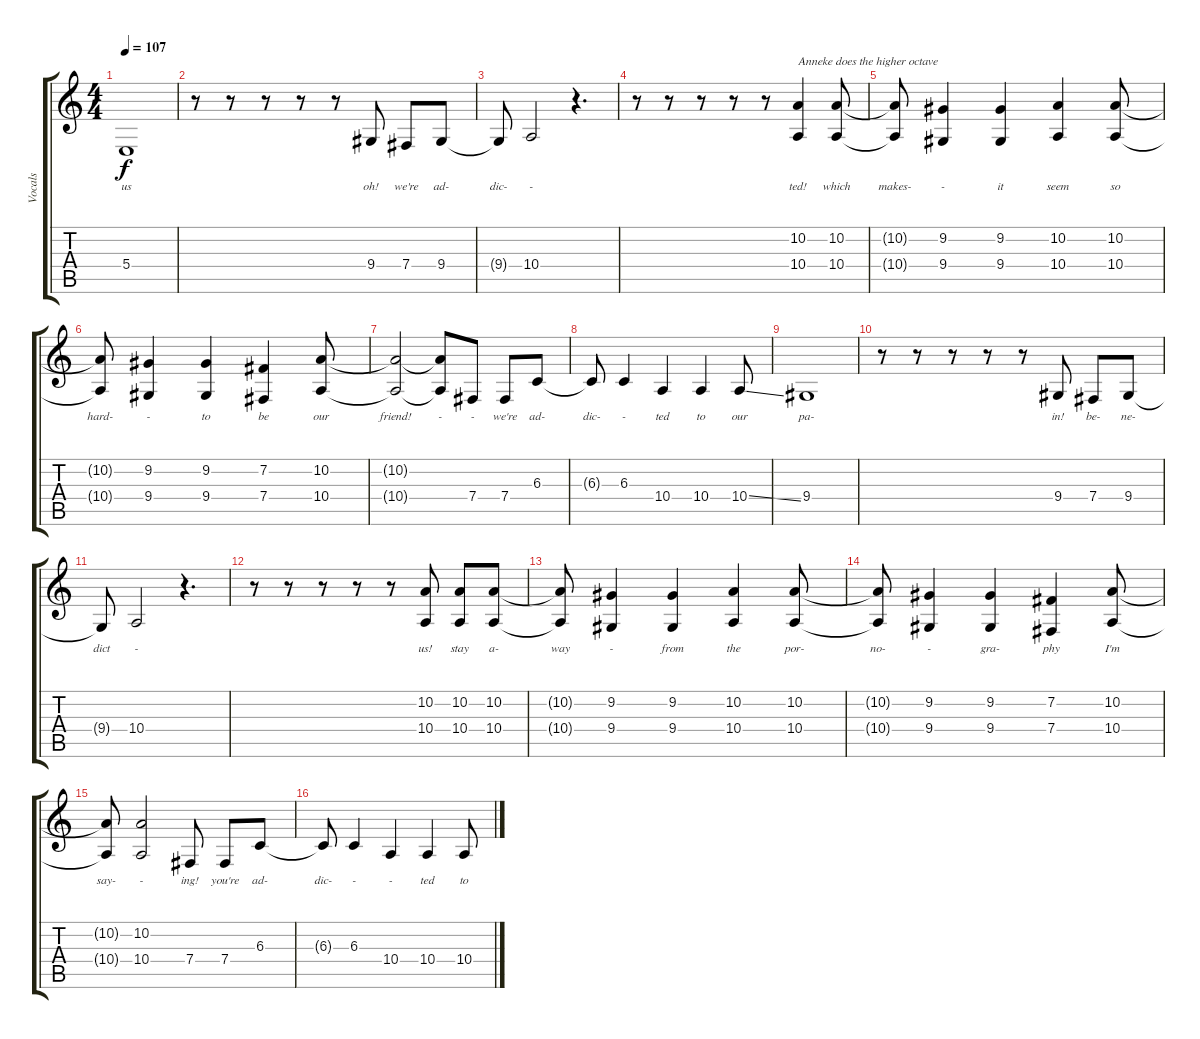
\track ("Vocals" "Vocals") {instrument trombone}
\staff {score tabs}
\tuning (Eb4 B3 Gb3 B2 Gb2 B1) {hide}
\ts (4 4)
\tempo 107
\clef g2
\ks c
5.4.1{lyrics (0 "us") lyrics (1 "") lyrics (2 "") lyrics (3 "") lyrics (4 "") dy f} |
r.8 r.8 r.8 r.8 r.8 9.4.8{lyrics (0 "oh!") lyrics (1 "") lyrics (2 "") lyrics (3 "") lyrics (4 "")} 7.4.8{lyrics (0 "we're") lyrics (1 "") lyrics (2 "") lyrics (3 "") lyrics (4 "")} 9.4.8{lyrics (0 "ad-") lyrics (1 "") lyrics (2 "") lyrics (3 "") lyrics (4 "")} |
9.4{t}.8{lyrics (0 "dic-") lyrics (1 "") lyrics (2 "") lyrics (3 "") lyrics (4 "")} 10.4.2{lyrics (0 "-") lyrics (1 "") lyrics (2 "") lyrics (3 "") lyrics (4 "")} r.4{d} |
r.8 r.8 r.8 r.8 r.8 (10.2 10.4).4{txt "Anneke does the higher octave" lyrics (0 "ted!") lyrics (1 "") lyrics (2 "") lyrics (3 "") lyrics (4 "")} (10.2 10.4).8{lyrics (0 "which") lyrics (1 "") lyrics (2 "") lyrics (3 "") lyrics (4 "")} |
(10.2{t} 10.4{t}).8{lyrics (0 "makes-") lyrics (1 "") lyrics (2 "") lyrics (3 "") lyrics (4 "")} (9.2 9.4).4{lyrics (0 "-") lyrics (1 "") lyrics (2 "") lyrics (3 "") lyrics (4 "")} (9.2 9.4).4{lyrics (0 "it") lyrics (1 "") lyrics (2 "") lyrics (3 "") lyrics (4 "")} (10.2 10.4).4{lyrics (0 "seem") lyrics (1 "") lyrics (2 "") lyrics (3 "") lyrics (4 "")} (10.2 10.4).8{lyrics (0 "so") lyrics (1 "") lyrics (2 "") lyrics (3 "") lyrics (4 "")} |
(10.2{t} 10.4{t}).8{lyrics (0 "hard-") lyrics (1 "") lyrics (2 "") lyrics (3 "") lyrics (4 "")} (9.2 9.4).4{lyrics (0 "-") lyrics (1 "") lyrics (2 "") lyrics (3 "") lyrics (4 "")} (9.2 9.4).4{lyrics (0 "to") lyrics (1 "") lyrics (2 "") lyrics (3 "") lyrics (4 "")} (7.2 7.4).4{lyrics (0 "be") lyrics (1 "") lyrics (2 "") lyrics (3 "") lyrics (4 "")} (10.2 10.4).8{lyrics (0 "our") lyrics (1 "") lyrics (2 "") lyrics (3 "") lyrics (4 "")} |
(10.2{t} 10.4{t}).2{lyrics (0 "friend!") lyrics (1 "") lyrics (2 "") lyrics (3 "") lyrics (4 "")} (10.2{t} 10.4{t}).8{lyrics (0 "-") lyrics (1 "") lyrics (2 "") lyrics (3 "") lyrics (4 "")} 7.4.8{lyrics (0 "-") lyrics (1 "") lyrics (2 "") lyrics (3 "") lyrics (4 "")} 7.4.8{lyrics (0 "we're") lyrics (1 "") lyrics (2 "") lyrics (3 "") lyrics (4 "")} 6.3.8{lyrics (0 "ad-") lyrics (1 "") lyrics (2 "") lyrics (3 "") lyrics (4 "")} |
6.3{t}.8{lyrics (0 "dic-") lyrics (1 "") lyrics (2 "") lyrics (3 "") lyrics (4 "")} 6.3.4{lyrics (0 "-") lyrics (1 "") lyrics (2 "") lyrics (3 "") lyrics (4 "")} 10.4.4{lyrics (0 "ted") lyrics (1 "") lyrics (2 "") lyrics (3 "") lyrics (4 "")} 10.4.4{lyrics (0 "to") lyrics (1 "") lyrics (2 "") lyrics (3 "") lyrics (4 "")} 10.4{ss}.8{lyrics (0 "our") lyrics (1 "") lyrics (2 "") lyrics (3 "") lyrics (4 "")} |
9.4.1{lyrics (0 "pa-") lyrics (1 "") lyrics (2 "") lyrics (3 "") lyrics (4 "")} |
r.8 r.8 r.8 r.8 r.8 9.4.8{lyrics (0 "in!") lyrics (1 "") lyrics (2 "") lyrics (3 "") lyrics (4 "")} 7.4.8{lyrics (0 "be-") lyrics (1 "") lyrics (2 "") lyrics (3 "") lyrics (4 "")} 9.4.8{lyrics (0 "ne-") lyrics (1 "") lyrics (2 "") lyrics (3 "") lyrics (4 "")} |
9.4{t}.8{lyrics (0 "dict") lyrics (1 "") lyrics (2 "") lyrics (3 "") lyrics (4 "")} 10.4.2{lyrics (0 "-") lyrics (1 "") lyrics (2 "") lyrics (3 "") lyrics (4 "")} r.4{d} |
r.8 r.8 r.8 r.8 r.8 (10.2 10.4).8{lyrics (0 "us!") lyrics (1 "") lyrics (2 "") lyrics (3 "") lyrics (4 "")} (10.2 10.4).8{lyrics (0 "stay") lyrics (1 "") lyrics (2 "") lyrics (3 "") lyrics (4 "")} (10.2 10.4).8{lyrics (0 "a-") lyrics (1 "") lyrics (2 "") lyrics (3 "") lyrics (4 "")} |
(10.2{t} 10.4{t}).8{lyrics (0 "way") lyrics (1 "") lyrics (2 "") lyrics (3 "") lyrics (4 "")} (9.2 9.4).4{lyrics (0 "-") lyrics (1 "") lyrics (2 "") lyrics (3 "") lyrics (4 "")} (9.2 9.4).4{lyrics (0 "from") lyrics (1 "") lyrics (2 "") lyrics (3 "") lyrics (4 "")} (10.2 10.4).4{lyrics (0 "the") lyrics (1 "") lyrics (2 "") lyrics (3 "") lyrics (4 "")} (10.2 10.4).8{lyrics (0 "por-") lyrics (1 "") lyrics (2 "") lyrics (3 "") lyrics (4 "")} |
(10.2{t} 10.4{t}).8{lyrics (0 "no-") lyrics (1 "") lyrics (2 "") lyrics (3 "") lyrics (4 "")} (9.2 9.4).4{lyrics (0 "-") lyrics (1 "") lyrics (2 "") lyrics (3 "") lyrics (4 "")} (9.2 9.4).4{lyrics (0 "gra-") lyrics (1 "") lyrics (2 "") lyrics (3 "") lyrics (4 "")} (7.2 7.4).4{lyrics (0 "phy") lyrics (1 "") lyrics (2 "") lyrics (3 "") lyrics (4 "")} (10.2 10.4).8{lyrics (0 "I'm") lyrics (1 "") lyrics (2 "") lyrics (3 "") lyrics (4 "")} |
(10.2{t} 10.4{t}).8{lyrics (0 "say-") lyrics (1 "") lyrics (2 "") lyrics (3 "") lyrics (4 "")} (10.2 10.4).2{lyrics (0 "-") lyrics (1 "") lyrics (2 "") lyrics (3 "") lyrics (4 "")} 7.4.8{lyrics (0 "ing!") lyrics (1 "") lyrics (2 "") lyrics (3 "") lyrics (4 "")} 7.4.8{lyrics (0 "you're") lyrics (1 "") lyrics (2 "") lyrics (3 "") lyrics (4 "")} 6.3.8{lyrics (0 "ad-") lyrics (1 "") lyrics (2 "") lyrics (3 "") lyrics (4 "")} |
6.3{t}.8{lyrics (0 "dic-") lyrics (1 "") lyrics (2 "") lyrics (3 "") lyrics (4 "")} 6.3.4{lyrics (0 "-") lyrics (1 "") lyrics (2 "") lyrics (3 "") lyrics (4 "")} 10.4.4{lyrics (0 "-") lyrics (1 "") lyrics (2 "") lyrics (3 "") lyrics (4 "")} 10.4.4{lyrics (0 "ted") lyrics (1 "") lyrics (2 "") lyrics (3 "") lyrics (4 "")} 10.4{ss}.8{lyrics (0 "to") lyrics (1 "") lyrics (2 "") lyrics (3 "") lyrics (4 "")}
